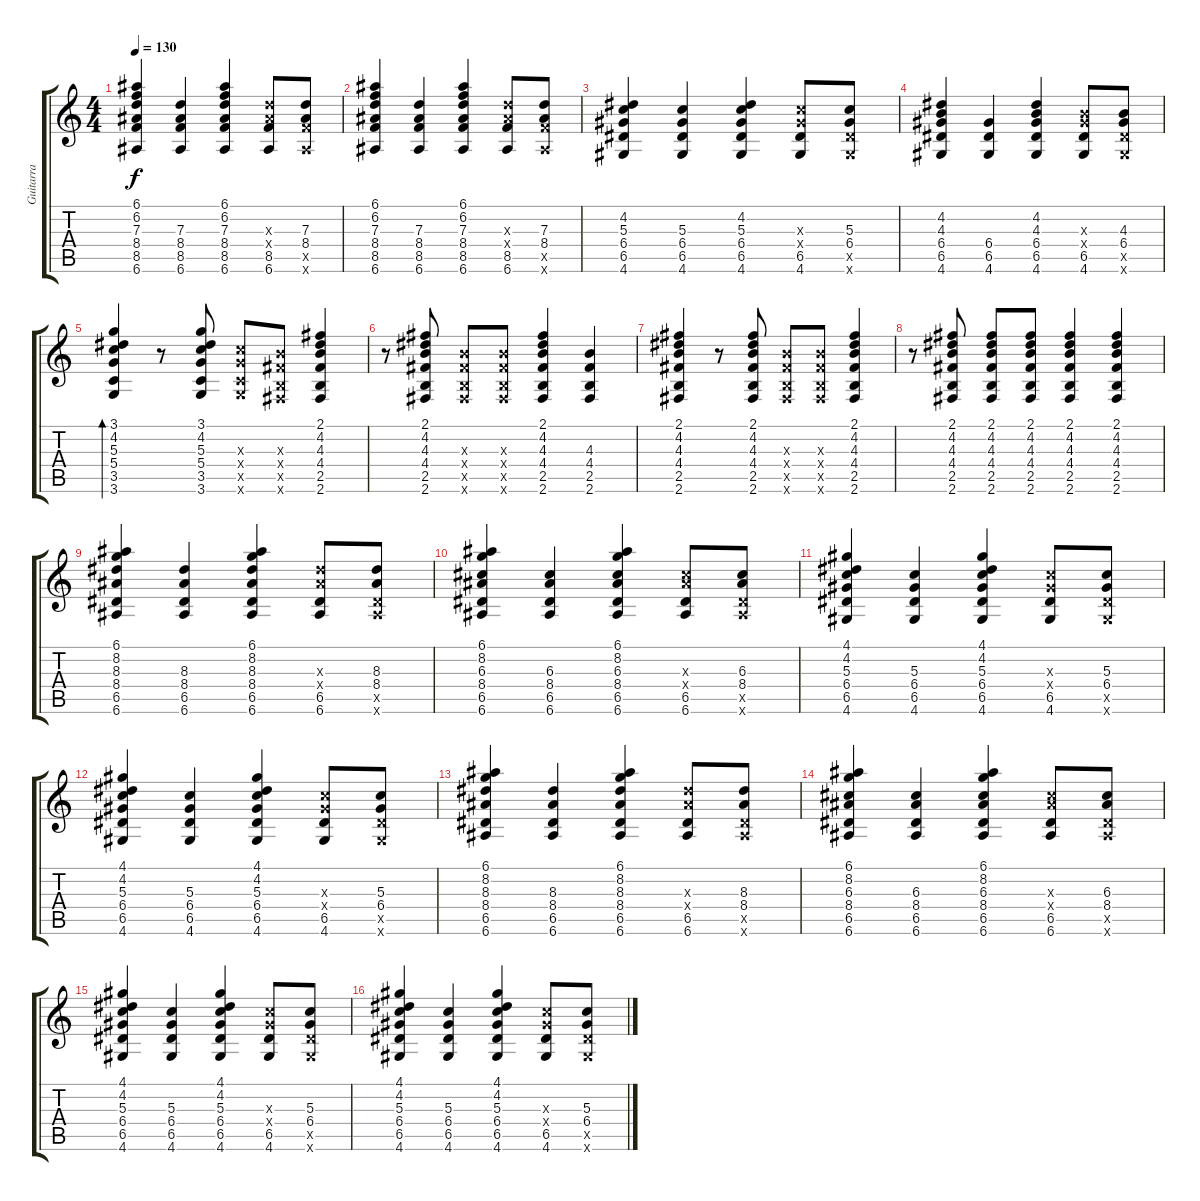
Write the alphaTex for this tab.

\track ("Guitarra " "Guitarra ") {instrument acousticguitarsteel}
\staff {score tabs}
\tuning (E4 B3 G3 D3 A2 E2) {hide}
\ts (4 4)
\tempo 130
\clef g2
\ks c
(6.1 6.2 7.3 8.4 8.5 6.6).4{dy f} (7.3 8.4 8.5 6.6).4 (6.1 6.2 7.3 8.4 8.5 6.6).4 (7.3{x} 8.4{x} 8.5 6.6).8 (7.3 8.4 8.5{x} 6.6{x}).8 |
(6.1 6.2 7.3 8.4 8.5 6.6).4 (7.3 8.4 8.5 6.6).4 (6.1 6.2 7.3 8.4 8.5 6.6).4 (7.3{x} 8.4{x} 8.5 6.6).8 (7.3 8.4 8.5{x} 6.6{x}).8 |
(4.2 5.3 6.4 6.5 4.6).4 (5.3 6.4 6.5 4.6).4 (4.2 5.3 6.4 6.5 4.6).4 (5.3{x} 6.4{x} 6.5 4.6).8 (5.3 6.4 6.5{x} 4.6{x}).8 |
(4.2 4.3 6.4 6.5 4.6).4 (6.4 6.5 4.6).4 (4.2 4.3 6.4 6.5 4.6).4 (4.3{x} 6.4{x} 6.5 4.6).8 (4.3 6.4 6.5{x} 4.6{x}).8 |
(3.1 4.2 5.3 5.4 3.5 3.6).4{bd 60} r.8 (3.1 4.2 5.3 5.4 3.5 3.6).8 (5.3{x} 5.4{x} 3.5{x} 3.6{x}).8 (4.3{x} 4.4{x} 2.5{x} 2.6{x}).8 (2.1 4.2 4.3 4.4 2.5 2.6).4 |
r.8 (2.1 4.2 4.3 4.4 2.5 2.6).8 (4.3{x} 4.4{x} 2.5{x} 2.6{x}).8 (4.3{x} 4.4{x} 2.5{x} 2.6{x}).8 (2.1 4.2 4.3 4.4 2.5 2.6).4 (4.3 4.4 2.5 2.6).4 |
(2.1 4.2 4.3 4.4 2.5 2.6).4 r.8 (2.1 4.2 4.3 4.4 2.5 2.6).8 (4.3{x} 4.4{x} 2.5{x} 2.6{x}).8 (4.3{x} 4.4{x} 2.5{x} 2.6{x}).8 (2.1 4.2 4.3 4.4 2.5 2.6).4 |
r.8 (2.1 4.2 4.3 4.4 2.5 2.6).8 (2.1 4.2 4.3 4.4 2.5 2.6).8 (2.1 4.2 4.3 4.4 2.5 2.6).8 (2.1 4.2 4.3 4.4 2.5 2.6).4 (2.1 4.2 4.3 4.4 2.5 2.6).4 |
(6.1 8.2 8.3 8.4 6.5 6.6).4 (8.3 8.4 6.5 6.6).4 (6.1 8.2 8.3 8.4 6.5 6.6).4 (8.3{x} 8.4{x} 6.5 6.6).8 (8.3 8.4 6.5{x} 6.6{x}).8 |
(6.1 8.2 6.3 8.4 6.5 6.6).4 (6.3 8.4 6.5 6.6).4 (6.1 8.2 6.3 8.4 6.5 6.6).4 (6.3{x} 8.4{x} 6.5 6.6).8 (6.3 8.4 6.5{x} 6.6{x}).8 |
(4.1 4.2 5.3 6.4 6.5 4.6).4 (5.3 6.4 6.5 4.6).4 (4.1 4.2 5.3 6.4 6.5 4.6).4 (5.3{x} 6.4{x} 6.5 4.6).8 (5.3 6.4 6.5{x} 4.6{x}).8 |
(4.1 4.2 5.3 6.4 6.5 4.6).4 (5.3 6.4 6.5 4.6).4 (4.1 4.2 5.3 6.4 6.5 4.6).4 (5.3{x} 6.4{x} 6.5 4.6).8 (5.3 6.4 6.5{x} 4.6{x}).8 |
(6.1 8.2 8.3 8.4 6.5 6.6).4 (8.3 8.4 6.5 6.6).4 (6.1 8.2 8.3 8.4 6.5 6.6).4 (8.3{x} 8.4{x} 6.5 6.6).8 (8.3 8.4 6.5{x} 6.6{x}).8 |
(6.1 8.2 6.3 8.4 6.5 6.6).4 (6.3 8.4 6.5 6.6).4 (6.1 8.2 6.3 8.4 6.5 6.6).4 (6.3{x} 8.4{x} 6.5 6.6).8 (6.3 8.4 6.5{x} 6.6{x}).8 |
(4.1 4.2 5.3 6.4 6.5 4.6).4 (5.3 6.4 6.5 4.6).4 (4.1 4.2 5.3 6.4 6.5 4.6).4 (5.3{x} 6.4{x} 6.5 4.6).8 (5.3 6.4 6.5{x} 4.6{x}).8 |
(4.1 4.2 5.3 6.4 6.5 4.6).4 (5.3 6.4 6.5 4.6).4 (4.1 4.2 5.3 6.4 6.5 4.6).4 (5.3{x} 6.4{x} 6.5 4.6).8 (5.3 6.4 6.5{x} 4.6{x}).8
